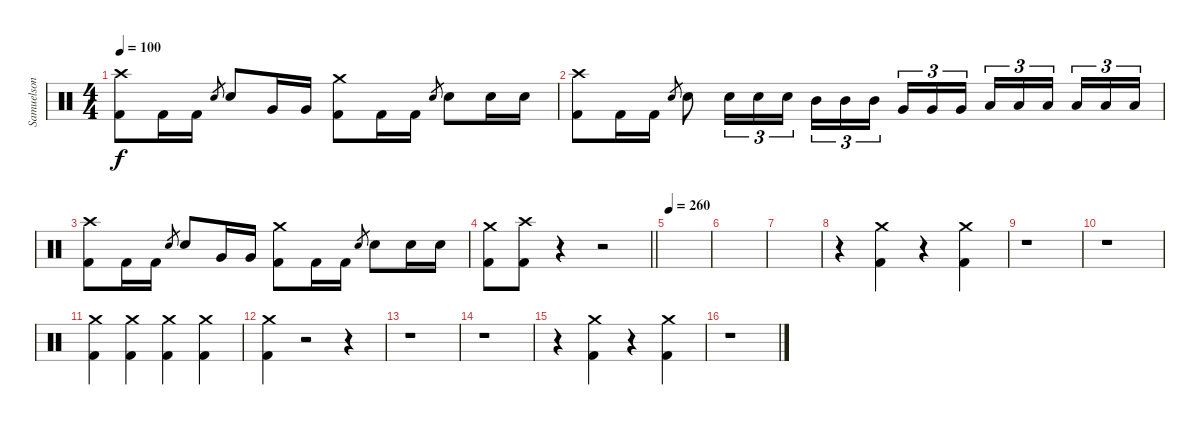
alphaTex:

\track ("Samuelson" "Samuelson") {instrument percussion}
\staff {score}
\articulation defaults
\ts (4 4)
\tempo 100
\clef neutral
\ks c
("Crash high (hit)" "Kick (hit) 2").8{dy f} "Kick (hit) 2".16 "Kick (hit) 2".16 "Snare (hit) 2".8{gr} "Snare (hit) 2".8 "Very Low Tom (hit)".16 "Very Low Tom (hit)".16 ("Crash medium (hit)" "Kick (hit) 2").8 "Kick (hit) 2".16 "Kick (hit) 2".16 "Snare (hit) 2".8{gr} "Snare (hit) 2".8 "Snare (hit) 2".16 "Snare (hit) 2".16 |
("Crash high (hit)" "Kick (hit) 2").8 "Kick (hit) 2".16 "Kick (hit) 2".16 "Snare (hit) 2".8{gr} "Snare (hit) 2".8 "Snare (hit) 2".16{tu (3 2)} "Snare (hit) 2".16{tu (3 2)} "Snare (hit) 2".16{tu (3 2)} "Mid Tom (hit)".16{tu (3 2)} "Mid Tom (hit)".16{tu (3 2)} "Mid Tom (hit)".16{tu (3 2) beam splitsecondary} "Very Low Tom (hit)".16{tu (3 2)} "Very Low Tom (hit)".16{tu (3 2)} "Very Low Tom (hit)".16{tu (3 2)} "Low Tom (hit)".16{tu (3 2)} "Low Tom (hit)".16{tu (3 2)} "Low Tom (hit)".16{tu (3 2) beam splitsecondary} "Low Floor Tom (hit)".16{tu (3 2)} "Low Floor Tom (hit)".16{tu (3 2)} "Low Floor Tom (hit)".16{tu (3 2)} |
("Crash high (hit)" "Kick (hit) 2").8 "Kick (hit) 2".16 "Kick (hit) 2".16 "Snare (hit) 2".8{gr} "Snare (hit) 2".8 "Very Low Tom (hit)".16 "Very Low Tom (hit)".16 ("Crash medium (hit)" "Kick (hit) 2").8 "Kick (hit) 2".16 "Kick (hit) 2".16 "Snare (hit) 2".8{gr} "Snare (hit) 2".8 "Snare (hit) 2".16 "Snare (hit) 2".16 |
\barLineRight lightlight
("Crash medium (hit)" "Kick (hit) 2").8 ("Crash high (hit)" "Kick (hit) 2").8 r.4 r.2 |
\tempo 260
|
|
|
r.4 ("Crash medium (hit)" "Kick (hit) 2").4 r.4 ("Crash medium (hit)" "Kick (hit) 2").4 |
r.1 |
r.1 |
("Crash medium (hit)" "Kick (hit) 2").4 ("Crash medium (hit)" "Kick (hit) 2").4 ("Crash medium (hit)" "Kick (hit) 2").4 ("Crash medium (hit)" "Kick (hit) 2").4 |
("Crash medium (hit)" "Kick (hit) 2").4 r.2 r.4 |
r.1 |
r.1 |
r.4 ("Crash medium (hit)" "Kick (hit) 2").4 r.4 ("Crash medium (hit)" "Kick (hit) 2").4 |
r.1
